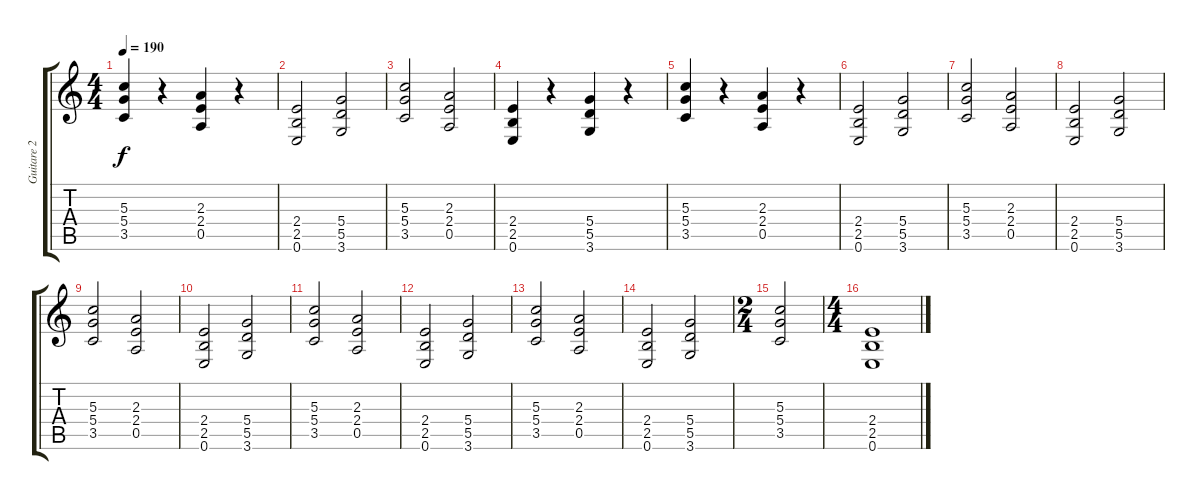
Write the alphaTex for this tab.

\track ("Guitare 2" "Guitare 2") {instrument distortionguitar}
\staff {score tabs}
\tuning (E4 B3 G3 D3 A2 E2) {hide}
\ts (4 4)
\tempo 190
\clef g2
\ks c
(5.3 5.4 3.5).4{dy f} r.4 (2.3 2.4 0.5).4 r.4 |
(2.4 2.5 0.6).2 (5.4 5.5 3.6).2 |
(5.3 5.4 3.5).2 (2.3 2.4 0.5).2 |
(2.4 2.5 0.6).4 r.4 (5.4 5.5 3.6).4 r.4 |
(5.3 5.4 3.5).4 r.4 (2.3 2.4 0.5).4 r.4 |
(2.4 2.5 0.6).2 (5.4 5.5 3.6).2 |
(5.3 5.4 3.5).2 (2.3 2.4 0.5).2 |
(2.4 2.5 0.6).2 (5.4 5.5 3.6).2 |
(5.3 5.4 3.5).2 (2.3 2.4 0.5).2 |
(2.4 2.5 0.6).2 (5.4 5.5 3.6).2 |
(5.3 5.4 3.5).2 (2.3 2.4 0.5).2 |
(2.4 2.5 0.6).2 (5.4 5.5 3.6).2 |
(5.3 5.4 3.5).2 (2.3 2.4 0.5).2 |
(2.4 2.5 0.6).2 (5.4 5.5 3.6).2 |
\ts (2 4)
(5.3 5.4 3.5).2 |
\ts (4 4)
(2.4 2.5 0.6).1
